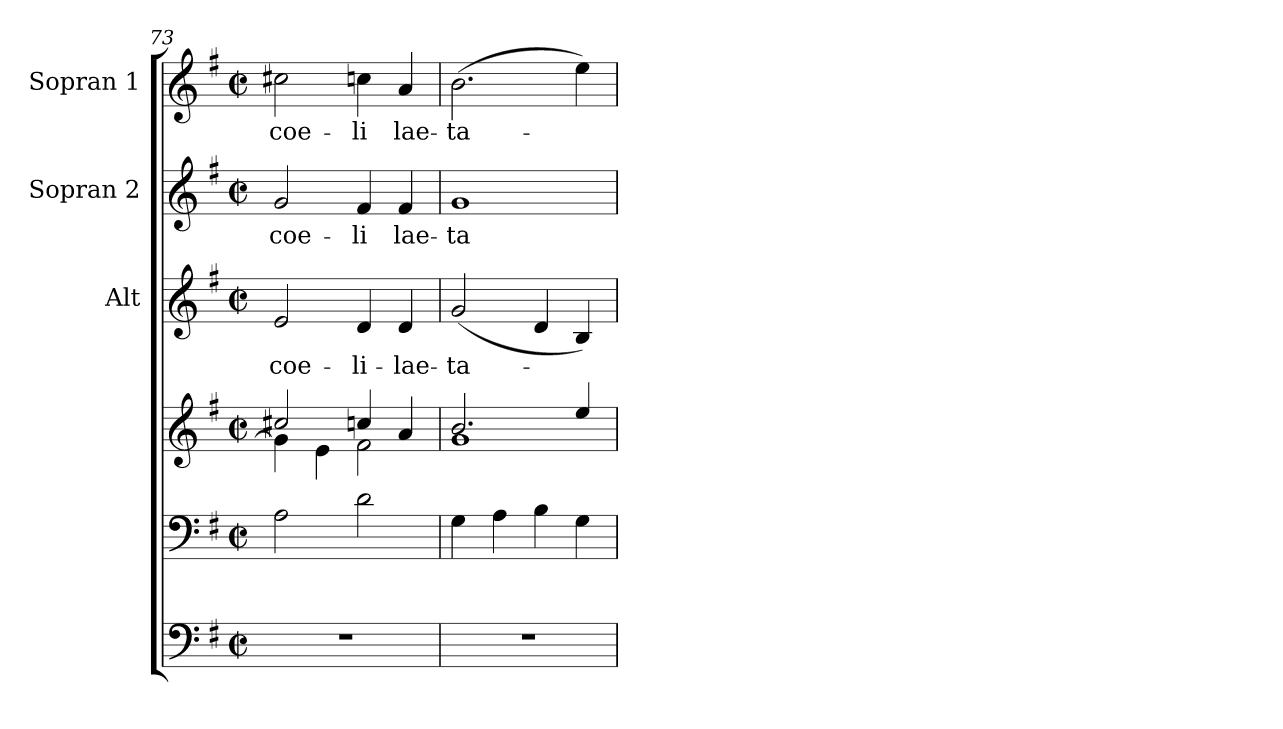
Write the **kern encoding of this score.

**kern	**kern	**kern	**kern	**text	**kern	**text	**kern	**text
*part5	*part4	*part4	*part3	*part3	*part2	*part2	*part1	*part1
*staff6	*staff5	*staff4	*staff3	*staff3	*staff2	*staff2	*staff1	*staff1
*	*	*	*I"Alt	*	*I"Sopran 2	*	*I"Sopran 1	*
*	*	*	*I'A.	*	*I'S. 2	*	*I'S. 1	*
*clefF4	*clefF4	*clefG2	*clefG2	*	*clefG2	*	*clefG2	*
*k[f#]	*k[f#]	*k[f#]	*k[f#]	*	*k[f#]	*	*k[f#]	*
*G:	*G:	*G:	*G:	*	*G:	*	*G:	*
*M2/2	*M2/2	*M2/2	*M2/2	*	*M2/2	*	*M2/2	*
*met(c|)	*met(c|)	*met(c|)	*met(c|)	*	*met(c|)	*	*met(c|)	*
=73	=73	=73	=73	=73	=73	=73	=73	=73
*	*	*^	*	*	*	*	*	*
!	!	!	!	!	!LO:LY:b	!	!LO:LY:b	!	!LO:LY:b
1r	2A\	2cc#X/	4g\]	2e/	coe-	2g/	coe-	2cc#X\	coe-
.	.	.	4e\	.	.	.	.	.	.
!	!	!	!	!	!LO:LY:b	!	!LO:LY:b	!	!LO:LY:b
.	2d\	4ccn/	2f#\	4d/	-li-	4f#/	-li	4ccn\	-li
!	!	!	!	!	!LO:LY:b	!	!LO:LY:b	!	!LO:LY:b
.	.	4a/	.	4d/	-lae-	4f#/	lae-	4a/	lae-
=74	=74	=74	=74	=74	=74	=74	=74	=74	=74
!	!	!	!	!	!LO:LY:b	!	!LO:LY:b	!	!LO:LY:b
1r	4G\	2.b/	1g	(<2g/	-ta-	1g	-ta-	(>2.b\	-ta-
.	4A\	.	.	.	.	.	.	.	.
.	4B\	.	.	4d/	.	.	.	.	.
.	4G\	4ee/	.	4B/)	.	.	.	4ee\)	.
*	*	*v	*v	*	*	*	*	*	*
=	=	=	=	=	=	=	=	=
*-	*-	*-	*-	*-	*-	*-	*-	*-
